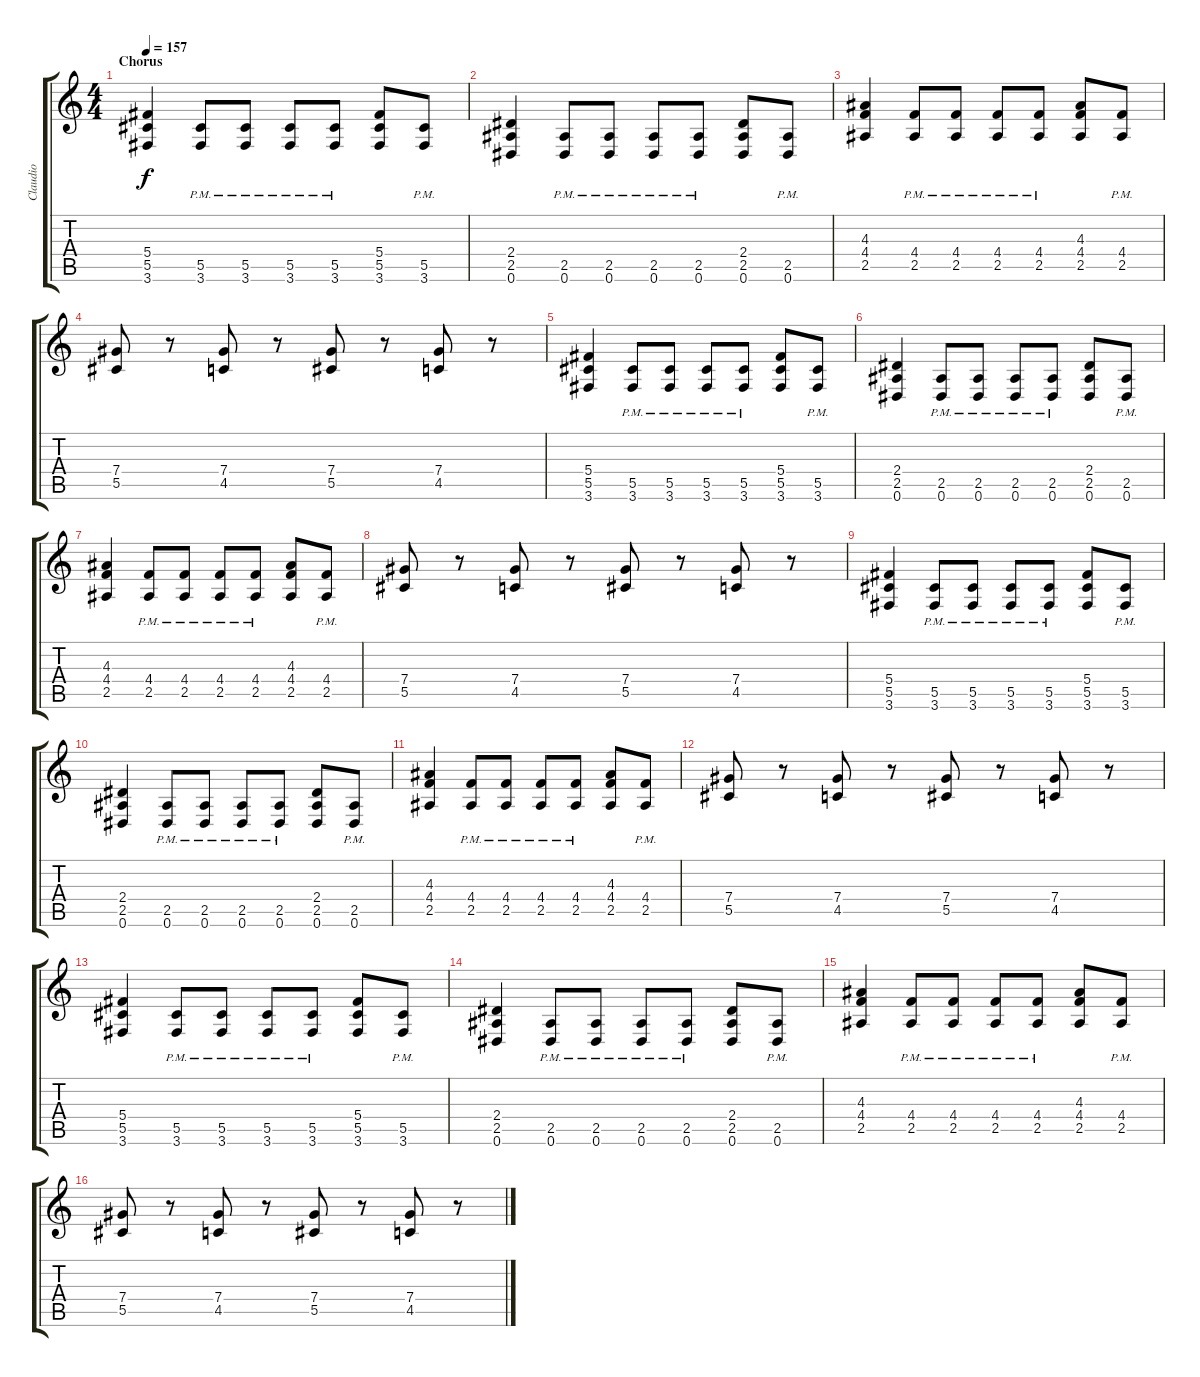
\track ("Claudio" "Claudio") {instrument distortionguitar}
\staff {score tabs}
\tuning (Eb4 Bb3 Gb3 Db3 Ab2 Eb2) {hide}
\ts (4 4)
\section ("" "Chorus")
\tempo 157
\clef g2
\ks c
(5.4 5.5 3.6).4{dy f} (5.5{pm} 3.6{pm}).8 (5.5{pm} 3.6{pm}).8 (5.5{pm} 3.6{pm}).8 (5.5{pm} 3.6{pm}).8 (5.4 5.5 3.6).8 (5.5{pm} 3.6{pm}).8 |
(2.4 2.5 0.6).4 (2.5{pm} 0.6{pm}).8 (2.5{pm} 0.6{pm}).8 (2.5{pm} 0.6{pm}).8 (2.5{pm} 0.6{pm}).8 (2.4 2.5 0.6).8 (2.5{pm} 0.6{pm}).8 |
(4.3 4.4 2.5).4 (4.4{pm} 2.5{pm}).8 (4.4{pm} 2.5{pm}).8 (4.4{pm} 2.5{pm}).8 (4.4{pm} 2.5{pm}).8 (4.3 4.4 2.5).8 (4.4{pm} 2.5{pm}).8 |
(7.4 5.5).8 r.8 (7.4 4.5).8 r.8 (7.4 5.5).8 r.8 (7.4 4.5).8 r.8 |
(5.4 5.5 3.6).4 (5.5{pm} 3.6{pm}).8 (5.5{pm} 3.6{pm}).8 (5.5{pm} 3.6{pm}).8 (5.5{pm} 3.6{pm}).8 (5.4 5.5 3.6).8 (5.5{pm} 3.6{pm}).8 |
(2.4 2.5 0.6).4 (2.5{pm} 0.6{pm}).8 (2.5{pm} 0.6{pm}).8 (2.5{pm} 0.6{pm}).8 (2.5{pm} 0.6{pm}).8 (2.4 2.5 0.6).8 (2.5{pm} 0.6{pm}).8 |
(4.3 4.4 2.5).4 (4.4{pm} 2.5{pm}).8 (4.4{pm} 2.5{pm}).8 (4.4{pm} 2.5{pm}).8 (4.4{pm} 2.5{pm}).8 (4.3 4.4 2.5).8 (4.4{pm} 2.5{pm}).8 |
(7.4 5.5).8 r.8 (7.4 4.5).8 r.8 (7.4 5.5).8 r.8 (7.4 4.5).8 r.8 |
(5.4 5.5 3.6).4 (5.5{pm} 3.6{pm}).8 (5.5{pm} 3.6{pm}).8 (5.5{pm} 3.6{pm}).8 (5.5{pm} 3.6{pm}).8 (5.4 5.5 3.6).8 (5.5{pm} 3.6{pm}).8 |
(2.4 2.5 0.6).4 (2.5{pm} 0.6{pm}).8 (2.5{pm} 0.6{pm}).8 (2.5{pm} 0.6{pm}).8 (2.5{pm} 0.6{pm}).8 (2.4 2.5 0.6).8 (2.5{pm} 0.6{pm}).8 |
(4.3 4.4 2.5).4 (4.4{pm} 2.5{pm}).8 (4.4{pm} 2.5{pm}).8 (4.4{pm} 2.5{pm}).8 (4.4{pm} 2.5{pm}).8 (4.3 4.4 2.5).8 (4.4{pm} 2.5{pm}).8 |
(7.4 5.5).8 r.8 (7.4 4.5).8 r.8 (7.4 5.5).8 r.8 (7.4 4.5).8 r.8 |
(5.4 5.5 3.6).4 (5.5{pm} 3.6{pm}).8 (5.5{pm} 3.6{pm}).8 (5.5{pm} 3.6{pm}).8 (5.5{pm} 3.6{pm}).8 (5.4 5.5 3.6).8 (5.5{pm} 3.6{pm}).8 |
(2.4 2.5 0.6).4 (2.5{pm} 0.6{pm}).8 (2.5{pm} 0.6{pm}).8 (2.5{pm} 0.6{pm}).8 (2.5{pm} 0.6{pm}).8 (2.4 2.5 0.6).8 (2.5{pm} 0.6{pm}).8 |
(4.3 4.4 2.5).4 (4.4{pm} 2.5{pm}).8 (4.4{pm} 2.5{pm}).8 (4.4{pm} 2.5{pm}).8 (4.4{pm} 2.5{pm}).8 (4.3 4.4 2.5).8 (4.4{pm} 2.5{pm}).8 |
(7.4 5.5).8 r.8 (7.4 4.5).8 r.8 (7.4 5.5).8 r.8 (7.4 4.5).8 r.8
